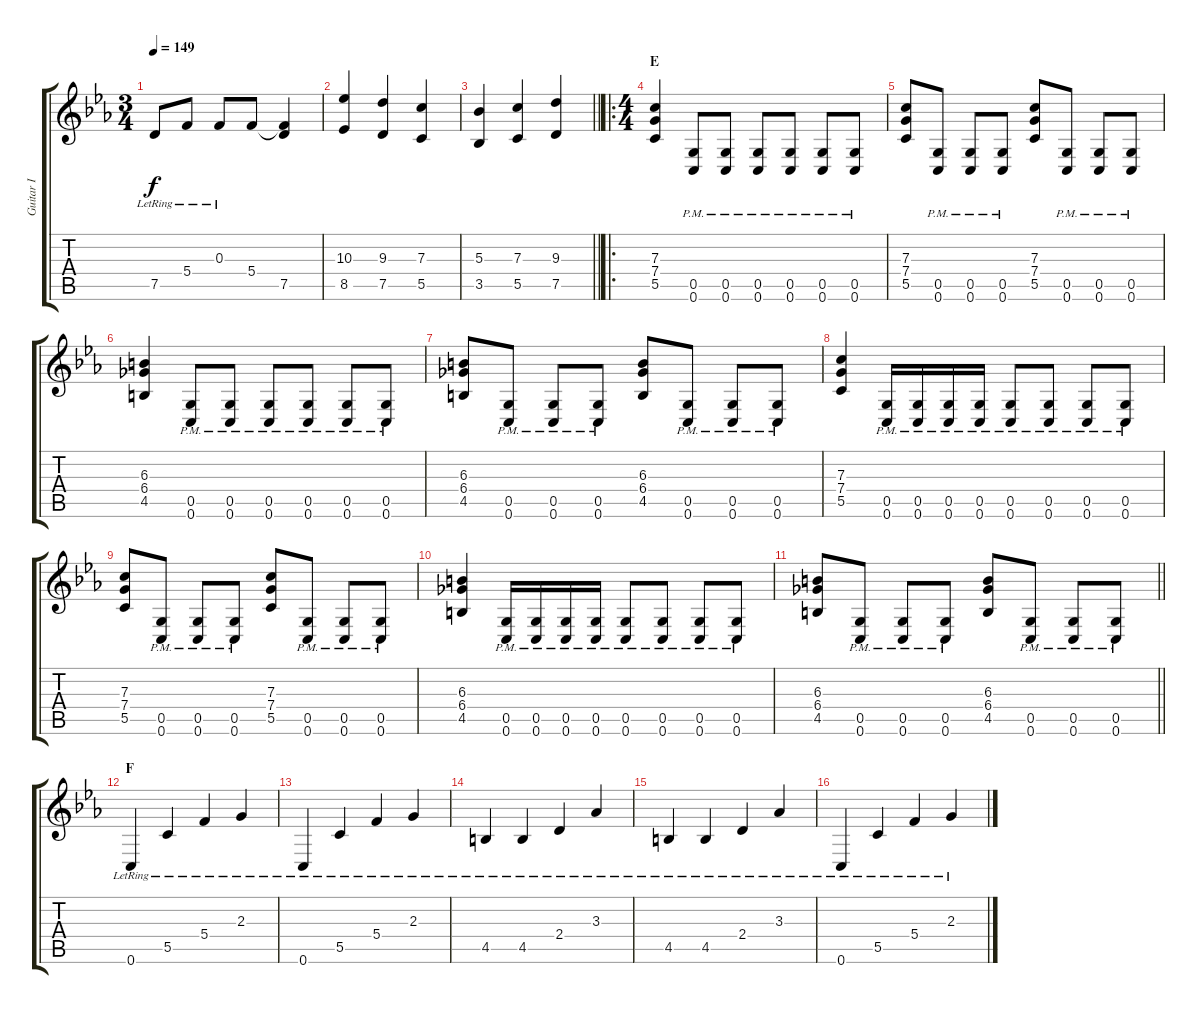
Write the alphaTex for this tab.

\track ("Guitar I" "Guitar I") {instrument distortionguitar}
\staff {score tabs}
\tuning (D4 A3 F3 C3 G2 C2) {hide}
\ts (3 4)
\tempo 149
\clef g2
\ks cminor
7.5{lr}.8{dy f} 5.4{lr}.8 0.3{lr}.8 5.4.8 (5.4{t} 7.5).4 |
(10.3 8.5).4 (9.3 7.5).4 (7.3 5.5).4 |
\barLineRight lightlight
(5.3 3.5).4 (7.3 5.5).4 (9.3 7.5).4 |
\ro
\ts (4 4)
\section ("" "E")
(7.3 7.4 5.5).4 (0.5{pm} 0.6{pm}).8 (0.5{pm} 0.6{pm}).8 (0.5{pm} 0.6{pm}).8 (0.5{pm} 0.6{pm}).8 (0.5{pm} 0.6{pm}).8 (0.5{pm} 0.6{pm}).8 |
(7.3 7.4 5.5).8 (0.5{pm} 0.6{pm}).8 (0.5{pm} 0.6{pm}).8 (0.5{pm} 0.6{pm}).8 (7.3 7.4 5.5).8 (0.5{pm} 0.6{pm}).8 (0.5{pm} 0.6{pm}).8 (0.5{pm} 0.6{pm}).8 |
(6.3 6.4 4.5).4 (0.5{pm} 0.6{pm}).8 (0.5{pm} 0.6{pm}).8 (0.5{pm} 0.6{pm}).8 (0.5{pm} 0.6{pm}).8 (0.5{pm} 0.6{pm}).8 (0.5{pm} 0.6{pm}).8 |
(6.3 6.4 4.5).8 (0.5{pm} 0.6{pm}).8 (0.5{pm} 0.6{pm}).8 (0.5{pm} 0.6{pm}).8 (6.3 6.4 4.5).8 (0.5{pm} 0.6{pm}).8 (0.5{pm} 0.6{pm}).8 (0.5{pm} 0.6{pm}).8 |
(7.3 7.4 5.5).4 (0.5{pm} 0.6{pm}).16 (0.5{pm} 0.6{pm}).16 (0.5{pm} 0.6{pm}).16 (0.5{pm} 0.6{pm}).16 (0.5{pm} 0.6{pm}).8 (0.5{pm} 0.6{pm}).8 (0.5{pm} 0.6{pm}).8 (0.5{pm} 0.6{pm}).8 |
(7.3 7.4 5.5).8 (0.5{pm} 0.6{pm}).8 (0.5{pm} 0.6{pm}).8 (0.5{pm} 0.6{pm}).8 (7.3 7.4 5.5).8 (0.5{pm} 0.6{pm}).8 (0.5{pm} 0.6{pm}).8 (0.5{pm} 0.6{pm}).8 |
(6.3 6.4 4.5).4 (0.5{pm} 0.6{pm}).16 (0.5{pm} 0.6{pm}).16 (0.5{pm} 0.6{pm}).16 (0.5{pm} 0.6{pm}).16 (0.5{pm} 0.6{pm}).8 (0.5{pm} 0.6{pm}).8 (0.5{pm} 0.6{pm}).8 (0.5{pm} 0.6{pm}).8 |
\barLineRight lightlight
(6.3 6.4 4.5).8 (0.5{pm} 0.6{pm}).8 (0.5{pm} 0.6{pm}).8 (0.5{pm} 0.6{pm}).8 (6.3 6.4 4.5).8 (0.5{pm} 0.6{pm}).8 (0.5{pm} 0.6{pm}).8 (0.5{pm} 0.6{pm}).8 |
\section ("" "F")
0.6{lr}.4 5.5{lr}.4 5.4{lr}.4 2.3{lr}.4 |
0.6{lr}.4 5.5{lr}.4 5.4{lr}.4 2.3{lr}.4 |
4.5{lr}.4 4.5{lr}.4 2.4{lr}.4 3.3{lr}.4 |
4.5{lr}.4 4.5{lr}.4 2.4{lr}.4 3.3{lr}.4 |
0.6{lr}.4 5.5{lr}.4 5.4{lr}.4 2.3{lr}.4
